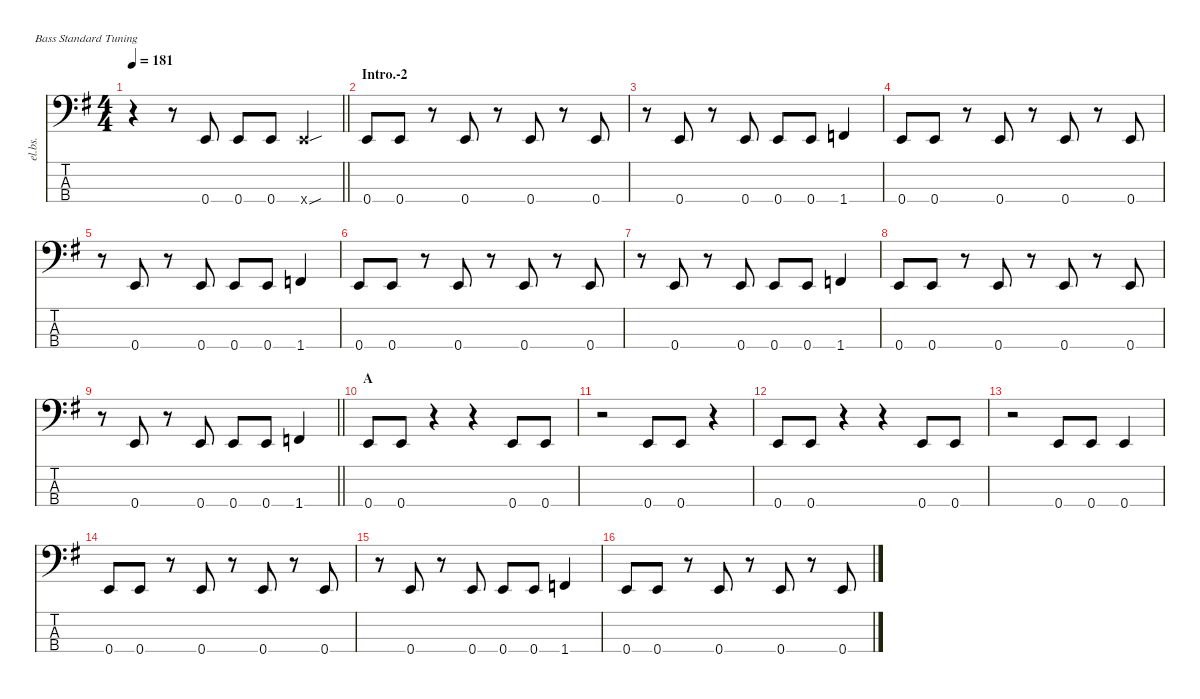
\defaultSystemsLayout 4
\hideDynamics
\bracketExtendMode nobrackets
\track ("Bass" "el.bs.") {instrument electricbassfinger}
\staff {score tabs}
\tuning (G2 D2 A1 E1)
\ts (4 4)
\tempo 181
\clef f4
\barLineRight lightlight
\ks g
r.4{dy f} r.8 0.4{acc forcenatural}.8 0.4{acc forcenatural}.8 0.4{acc forcenatural}.8 0.4{sou x acc forcenatural}.4 |
\section ("" "Intro.-2")
0.4{acc forcenatural}.8 0.4{acc forcenatural}.8 r.8 0.4{acc forcenatural}.8 r.8 0.4{acc forcenatural}.8 r.8 0.4{acc forcenatural}.8 |
r.8 0.4{acc forcenatural}.8 r.8 0.4{acc forcenatural}.8 0.4{acc forcenatural}.8 0.4{acc forcenatural}.8 1.4{acc forcenatural}.4 |
0.4{acc forcenatural}.8 0.4{acc forcenatural}.8 r.8 0.4{acc forcenatural}.8 r.8 0.4{acc forcenatural}.8 r.8 0.4{acc forcenatural}.8 |
r.8 0.4{acc forcenatural}.8 r.8 0.4{acc forcenatural}.8 0.4{acc forcenatural}.8 0.4{acc forcenatural}.8 1.4{acc forcenatural}.4 |
0.4{acc forcenatural}.8 0.4{acc forcenatural}.8 r.8 0.4{acc forcenatural}.8 r.8 0.4{acc forcenatural}.8 r.8 0.4{acc forcenatural}.8 |
r.8 0.4{acc forcenatural}.8 r.8 0.4{acc forcenatural}.8 0.4{acc forcenatural}.8 0.4{acc forcenatural}.8 1.4{acc forcenatural}.4 |
0.4{acc forcenatural}.8 0.4{acc forcenatural}.8 r.8 0.4{acc forcenatural}.8 r.8 0.4{acc forcenatural}.8 r.8 0.4{acc forcenatural}.8 |
\barLineRight lightlight
r.8 0.4{acc forcenatural}.8 r.8 0.4{acc forcenatural}.8 0.4{acc forcenatural}.8 0.4{acc forcenatural}.8 1.4{acc forcenatural}.4 |
\section ("" "A")
0.4{acc forcenatural}.8 0.4{acc forcenatural}.8 r.4 r.4 0.4{acc forcenatural}.8 0.4{acc forcenatural}.8 |
r.2 0.4{acc forcenatural}.8 0.4{acc forcenatural}.8 r.4 |
0.4{acc forcenatural}.8 0.4{acc forcenatural}.8 r.4 r.4 0.4{acc forcenatural}.8 0.4{acc forcenatural}.8 |
r.2 0.4{acc forcenatural}.8 0.4{acc forcenatural}.8 0.4{acc forcenatural}.4 |
0.4{acc forcenatural}.8 0.4{acc forcenatural}.8 r.8 0.4{acc forcenatural}.8 r.8 0.4{acc forcenatural}.8 r.8 0.4{acc forcenatural}.8 |
r.8 0.4{acc forcenatural}.8 r.8 0.4{acc forcenatural}.8 0.4{acc forcenatural}.8 0.4{acc forcenatural}.8 1.4{acc forcenatural}.4 |
0.4{acc forcenatural}.8 0.4{acc forcenatural}.8 r.8 0.4{acc forcenatural}.8 r.8 0.4{acc forcenatural}.8 r.8 0.4{acc forcenatural}.8
